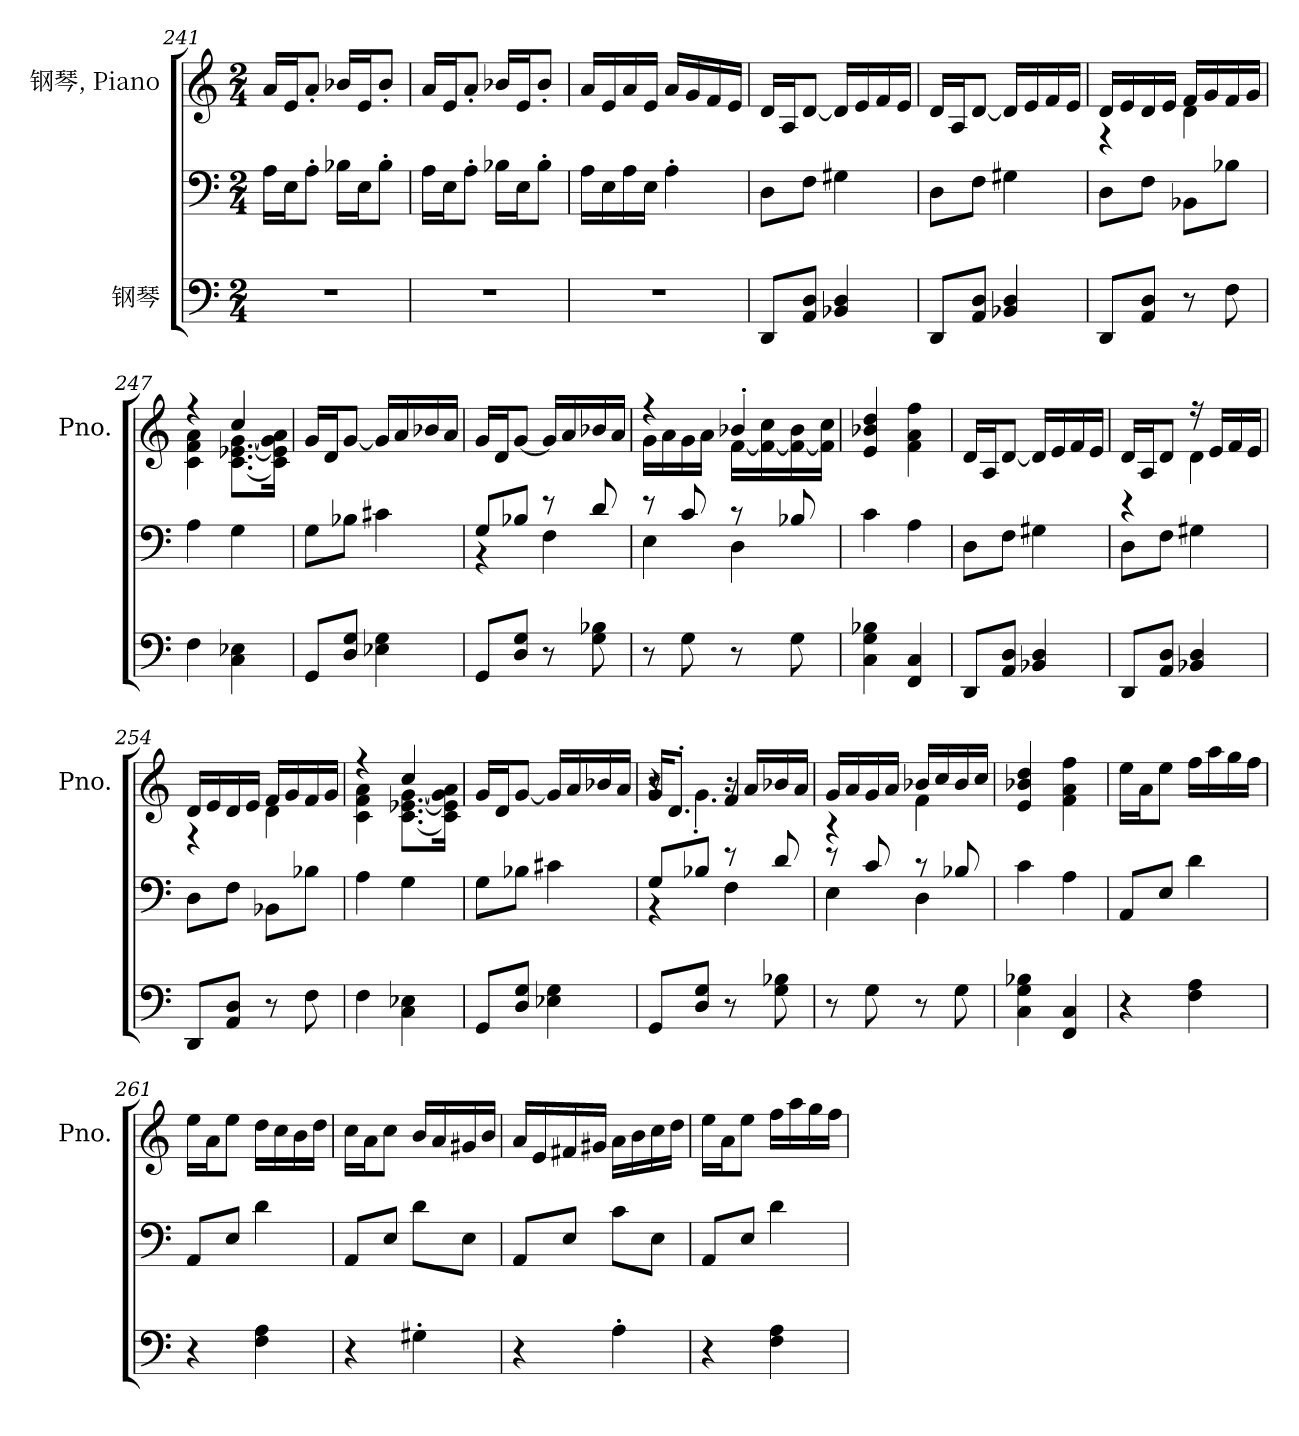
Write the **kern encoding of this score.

**kern	**kern	**kern
*part2	*part2	*part1
*staff3	*staff2	*staff1
*I"钢琴	*	*I"钢琴, Piano
*	*	*I'Pno.
*clefF4	*clefF4	*clefG2
*k[]	*k[]	*k[]
*M2/4	*M2/4	*M2/4
=241	=241	=241
2r	16A\LL	16a/LL
.	16E\J	16e/J
.	8A'\J	8a'/J
.	16B-X\LL	16b-X/LL
.	16E\J	16e/J
.	8B-'\J	8b-'/J
=242	=242	=242
2r	16A\LL	16a/LL
.	16E\J	16e/J
.	8A'\J	8a'/J
.	16B-X\LL	16b-X/LL
.	16E\J	16e/J
.	8B-'\J	8b-'/J
=243	=243	=243
2r	16A\LL	16a/LL
.	16E\	16e/
.	16A\	16a/
.	16E\JJ	16e/JJ
.	4A'\	16a/LL
.	.	16g/
.	.	16f/
.	.	16e/JJ
!!LO:PB:g=z
=244	=244	=244
8DD/L	8D\L	16d/LL
.	.	16A/J
8AA/ 8D/J	8F\J	[8d/J
4BB-X/ 4D/	4G#X\	16d/LL]
.	.	16e/
.	.	16f/
.	.	16e/JJ
=245	=245	=245
8DD/L	8D\L	16d/LL
.	.	16A/J
8AA/ 8D/J	8F\J	[8d/J
4BB-X/ 4D/	4G#X\	16d/LL]
.	.	16e/
.	.	16f/
.	.	16e/JJ
=246	=246	=246
*	*	*^
8DD/L	8D\L	16d/LL	4r
.	.	16e/	.
8AA/ 8D/J	8F\J	16d/	.
.	.	16e/JJ	.
8r	8BB-X\L	16f/LL	4d\
.	.	16g/	.
8F\	8B-X\J	16f/	.
.	.	16g/JJ	.
=247	=247	=247	=247
4F\	4A\	4r	4c\ 4f\ 4a\
4C\ 4E-X\	4G\	4cc/	[8.c\ [8.e-X\ [8.g\L
.	.	.	16c\] 16e-\] 16g\] 16a\Jk
*	*	*v	*v
=248	=248	=248
8GG/L	8G\L	16g/LL
.	.	16d/J
8D/ 8G/J	8B-X\J	[8g/J
4E-X\ 4G\	4c#X\	16g/LL]
.	.	16a/
.	.	16b-X/
.	.	16a/JJ
!!LO:LB:g=z
=249	=249	=249
*	*^	*
8GG/L	8G/L	4r	16g/LL
.	.	.	16d/J
8D/ 8G/J	8B-X/J	.	[8g/J
8r	8r	4F\	16g/LL]
.	.	.	16a/
8G\ 8B-X\	8d/	.	16b-X/
.	.	.	16a/JJ
=250	=250	=250	=250
*	*	*	*^
8r	8r	4E\	4r	16g\LL
.	.	.	.	16a\
8G\	8c/	.	.	16g\
.	.	.	.	16a\JJ
8r	8r	4D\	4b-X'/	[16f\LL
.	.	.	.	16f\_ 16cc\
8G\	8B-X/	.	.	16f\_ 16b-\
.	.	.	.	16f\] 16cc\JJ
*	*v	*v	*	*
*	*	*v	*v
=251	=251	=251
4C\ 4G\ 4B-X\	4c\	4e/ 4b-X/ 4dd/
4FF/ 4C/	4A\	4f\ 4a\ 4ff\
=252	=252	=252
8DD/L	8D\L	16d/LL
.	.	16A/J
8AA/ 8D/J	8F\J	[8d/J
4BB-X/ 4D/	4G#X\	16d/LL]
.	.	16e/
.	.	16f/
.	.	16e/JJ
=253	=253	=253
*	*	*^
8DD/L	8D\L	16d/LL	4r
.	.	16A/J	.
8AA/ 8D/J	8F\J	8d/J	.
4BB-X/ 4D/	4G#X\	16r	4d\
.	.	16e/LL	.
.	.	16f/	.
.	.	16e/JJ	.
!!LO:LB:g=z	!!
=254	=254	=254	=254
8DD/L	8D\L	16d/LL	4r
.	.	16e/	.
8AA/ 8D/J	8F\J	16d/	.
.	.	16e/JJ	.
8r	8BB-X\L	16f/LL	4d\
.	.	16g/	.
8F\	8B-X\J	16f/	.
.	.	16g/JJ	.
=255	=255	=255	=255
4F\	4A\	4r	4c\ 4f\ 4a\
4C\ 4E-X\	4G\	4cc/	[8.c\ [8.e-X\ [8.g\L
.	.	.	16c\] 16e-\] 16g\] 16a\Jk
*	*	*v	*v
=256	=256	=256
8GG/L	8G\L	16g/LL
.	.	16d/J
8D/ 8G/J	8B-X\J	[8g/J
4E-X\ 4G\	4c#X\	16g/LL]
.	.	16a/
.	.	16b-X/
.	.	16a/JJ
=257	=257	=257
*	*^	*^
*	*	*	*	*^
8GG/L	8G/L	4r	16g/KL	8r	4r
.	.	.	8.d'/J	.	.
8D/ 8G/J	8B-X/J	.	.	4.g'\	.
8r	8r	4F\	16r	.	4f/
.	.	.	16a/LL	.	.
8G\ 8B-X\	8d/	.	16b-X/	.	.
.	.	.	16a/JJ	.	.
*	*	*	*	*v	*v
=258	=258	=258	=258	=258
8r	8r	4E\	16g/LL	4r
.	.	.	16a/	.
8G\	8c/	.	16g/	.
.	.	.	16a/JJ	.
8r	8r	4D\	16b-X/LL	4f\
.	.	.	16cc/	.
8G\	8B-X/	.	16b-/	.
.	.	.	16cc/JJ	.
*	*v	*v	*	*
*	*	*v	*v
!!LO:LB:g=z
=259	=259	=259
4C\ 4G\ 4B-X\	4c\	4e/ 4b-X/ 4dd/
4FF/ 4C/	4A\	4f\ 4a\ 4ff\
=260	=260	=260
4r	8AA/L	16ee\LL
.	.	16a\J
.	8E/J	8ee\J
4F\ 4A\	4d\	16ff\LL
.	.	16aa\
.	.	16gg\
.	.	16ff\JJ
=261	=261	=261
4r	8AA/L	16ee\LL
.	.	16a\J
.	8E/J	8ee\J
4F\ 4A\	4d\	16dd\LL
.	.	16cc\
.	.	16b\
.	.	16dd\JJ
=262	=262	=262
4r	8AA/L	16cc\LL
.	.	16a\J
.	8E/J	8cc\J
4G#X'\	8d\L	16b/LL
.	.	16a/
.	8E\J	16g#X/
.	.	16b/JJ
=263	=263	=263
4r	8AA/L	16a/LL
.	.	16e/
.	8E/J	16f#X/
.	.	16g#X/JJ
4A'\	8c\L	16a\LL
.	.	16b\
.	8E\J	16cc\
.	.	16dd\JJ
!!LO:PB:g=z
=264	=264	=264
4r	8AA/L	16ee\LL
.	.	16a\J
.	8E/J	8ee\J
4F\ 4A\	4d\	16ff\LL
.	.	16aa\
.	.	16gg\
.	.	16ff\JJ
=	=	=
*-	*-	*-
